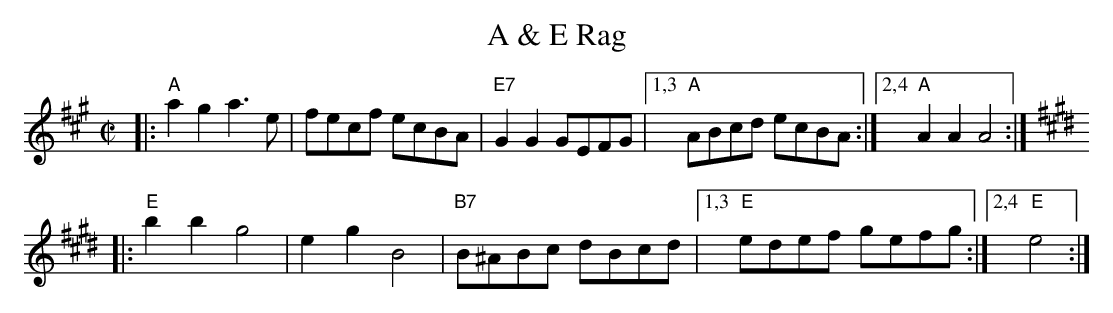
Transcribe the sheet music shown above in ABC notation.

X:1
T: A & E Rag
M: C|
L: 1/8
K: A
|: "A"a2g2 a3e | fecf ecBA | "E7"G2G2 GEFG |1,3 "A"ABcd ecBA :|2,4 "A"A2A2 A4 :|
K: E
|: "E"b2b2 g4 | e2g2 B4 | "B7"B^ABc dBcd |1,3 "E"edef gefg :|2,4 "E"e4 :|
